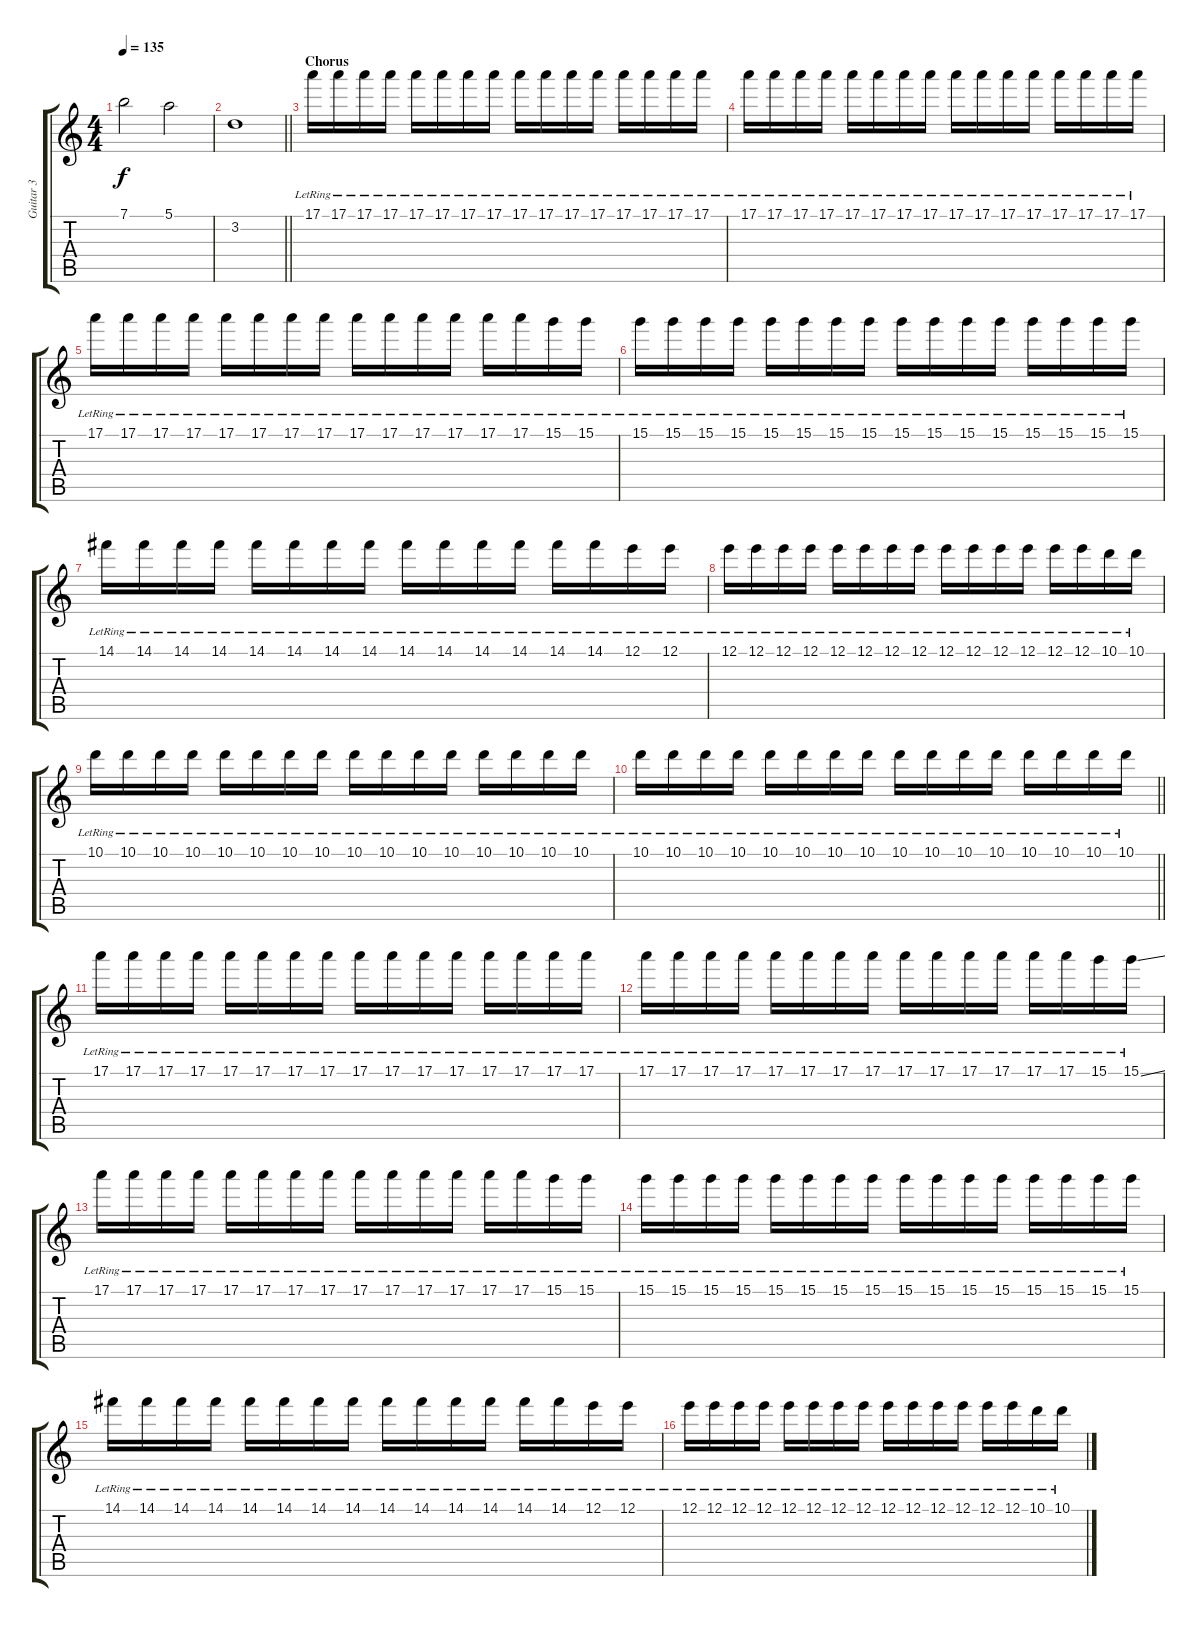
\track ("Guitar 3" "Guitar 3") {instrument overdrivenguitar}
\staff {score tabs}
\tuning (E4 B3 G3 D3 A2 E2) {hide}
\ts (4 4)
\tempo 135
\clef g2
\ks c
7.1.2{dy f} 5.1.2 |
\barLineRight lightlight
3.2.1 |
\section ("" "Chorus")
17.1{lr}.16 17.1{lr}.16 17.1{lr}.16 17.1{lr}.16 17.1{lr}.16 17.1{lr}.16 17.1{lr}.16 17.1{lr}.16 17.1{lr}.16 17.1{lr}.16 17.1{lr}.16 17.1{lr}.16 17.1{lr}.16 17.1{lr}.16 17.1{lr}.16 17.1{lr}.16 |
17.1{lr}.16 17.1{lr}.16 17.1{lr}.16 17.1{lr}.16 17.1{lr}.16 17.1{lr}.16 17.1{lr}.16 17.1{lr}.16 17.1{lr}.16 17.1{lr}.16 17.1{lr}.16 17.1{lr}.16 17.1{lr}.16 17.1{lr}.16 17.1{lr}.16 17.1{lr}.16 |
17.1{lr}.16 17.1{lr}.16 17.1{lr}.16 17.1{lr}.16 17.1{lr}.16 17.1{lr}.16 17.1{lr}.16 17.1{lr}.16 17.1{lr}.16 17.1{lr}.16 17.1{lr}.16 17.1{lr}.16 17.1{lr}.16 17.1{lr}.16 15.1{lr}.16 15.1{lr}.16 |
15.1{lr}.16 15.1{lr}.16 15.1{lr}.16 15.1{lr}.16 15.1{lr}.16 15.1{lr}.16 15.1{lr}.16 15.1{lr}.16 15.1{lr}.16 15.1{lr}.16 15.1{lr}.16 15.1{lr}.16 15.1{lr}.16 15.1{lr}.16 15.1{lr}.16 15.1{lr}.16 |
14.1{lr}.16 14.1{lr}.16 14.1{lr}.16 14.1{lr}.16 14.1{lr}.16 14.1{lr}.16 14.1{lr}.16 14.1{lr}.16 14.1{lr}.16 14.1{lr}.16 14.1{lr}.16 14.1{lr}.16 14.1{lr}.16 14.1{lr}.16 12.1{lr}.16 12.1{lr}.16 |
12.1{lr}.16 12.1{lr}.16 12.1{lr}.16 12.1{lr}.16 12.1{lr}.16 12.1{lr}.16 12.1{lr}.16 12.1{lr}.16 12.1{lr}.16 12.1{lr}.16 12.1{lr}.16 12.1{lr}.16 12.1{lr}.16 12.1{lr}.16 10.1{lr}.16 10.1{lr}.16 |
10.1{lr}.16 10.1{lr}.16 10.1{lr}.16 10.1{lr}.16 10.1{lr}.16 10.1{lr}.16 10.1{lr}.16 10.1{lr}.16 10.1{lr}.16 10.1{lr}.16 10.1{lr}.16 10.1{lr}.16 10.1{lr}.16 10.1{lr}.16 10.1{lr}.16 10.1{lr}.16 |
\barLineRight lightlight
10.1{lr}.16 10.1{lr}.16 10.1{lr}.16 10.1{lr}.16 10.1{lr}.16 10.1{lr}.16 10.1{lr}.16 10.1{lr}.16 10.1{lr}.16 10.1{lr}.16 10.1{lr}.16 10.1{lr}.16 10.1{lr}.16 10.1{lr}.16 10.1{lr}.16 10.1{lr}.16 |
17.1{lr}.16 17.1{lr}.16 17.1{lr}.16 17.1{lr}.16 17.1{lr}.16 17.1{lr}.16 17.1{lr}.16 17.1{lr}.16 17.1{lr}.16 17.1{lr}.16 17.1{lr}.16 17.1{lr}.16 17.1{lr}.16 17.1{lr}.16 17.1{lr}.16 17.1{lr}.16 |
17.1{lr}.16 17.1{lr}.16 17.1{lr}.16 17.1{lr}.16 17.1{lr}.16 17.1{lr}.16 17.1{lr}.16 17.1{lr}.16 17.1{lr}.16 17.1{lr}.16 17.1{lr}.16 17.1{lr}.16 17.1{lr}.16 17.1{lr}.16 15.1{lr}.16 15.1{ss lr}.16 |
17.1{lr}.16 17.1{lr}.16 17.1{lr}.16 17.1{lr}.16 17.1{lr}.16 17.1{lr}.16 17.1{lr}.16 17.1{lr}.16 17.1{lr}.16 17.1{lr}.16 17.1{lr}.16 17.1{lr}.16 17.1{lr}.16 17.1{lr}.16 15.1{lr}.16 15.1{lr}.16 |
15.1{lr}.16 15.1{lr}.16 15.1{lr}.16 15.1{lr}.16 15.1{lr}.16 15.1{lr}.16 15.1{lr}.16 15.1{lr}.16 15.1{lr}.16 15.1{lr}.16 15.1{lr}.16 15.1{lr}.16 15.1{lr}.16 15.1{lr}.16 15.1{lr}.16 15.1{lr}.16 |
14.1{lr}.16 14.1{lr}.16 14.1{lr}.16 14.1{lr}.16 14.1{lr}.16 14.1{lr}.16 14.1{lr}.16 14.1{lr}.16 14.1{lr}.16 14.1{lr}.16 14.1{lr}.16 14.1{lr}.16 14.1{lr}.16 14.1{lr}.16 12.1{lr}.16 12.1{lr}.16 |
12.1{lr}.16 12.1{lr}.16 12.1{lr}.16 12.1{lr}.16 12.1{lr}.16 12.1{lr}.16 12.1{lr}.16 12.1{lr}.16 12.1{lr}.16 12.1{lr}.16 12.1{lr}.16 12.1{lr}.16 12.1{lr}.16 12.1{lr}.16 10.1{lr}.16 10.1{lr}.16
